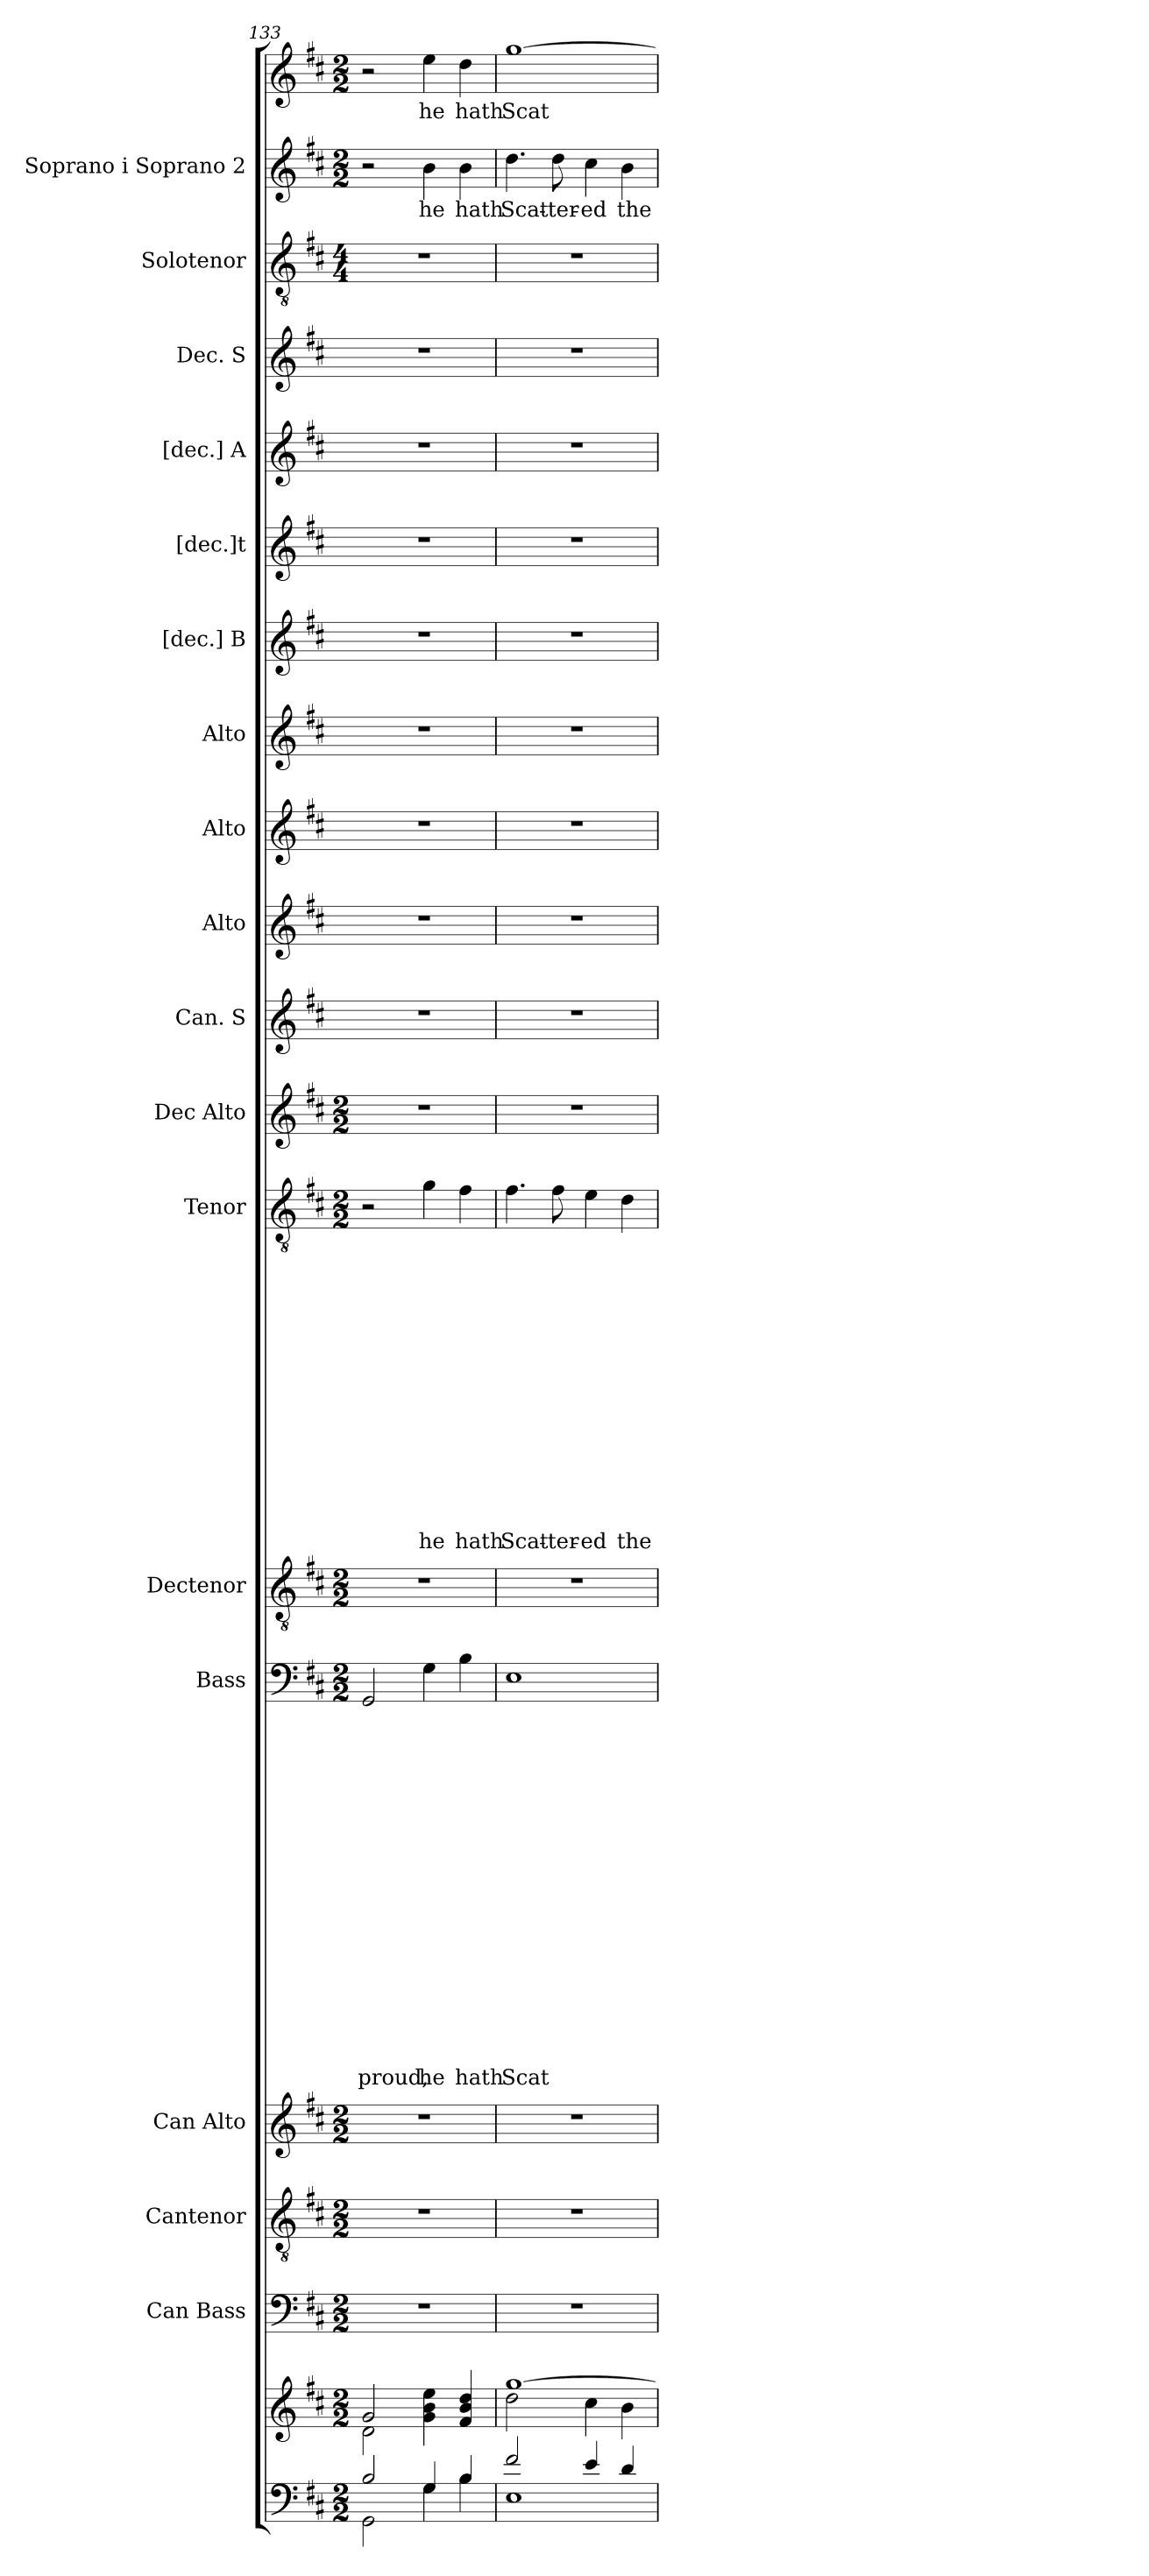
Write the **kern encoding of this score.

**kern	**kern	**kern	**kern	**kern	**kern	**text	**text	**text	**text	**text	**text	**text	**text	**text	**text	**text	**text	**text	**text	**text	**text	**text	**text	**kern	**kern	**text	**text	**text	**text	**text	**text	**text	**text	**text	**text	**text	**text	**text	**text	**text	**kern	**kern	**kern	**kern	**kern	**kern	**kern	**kern	**kern	**kern	**kern	**text	**kern	**text
*part19	*part18	*part17	*part16	*part15	*part14	*part14	*part14	*part14	*part14	*part14	*part14	*part14	*part14	*part14	*part14	*part14	*part14	*part14	*part14	*part14	*part14	*part14	*part14	*part13	*part12	*part12	*part12	*part12	*part12	*part12	*part12	*part12	*part12	*part12	*part12	*part12	*part12	*part12	*part12	*part12	*part11	*part10	*part9	*part8	*part7	*part6	*part5	*part4	*part3	*part2	*part1	*part1	*part1	*part1
*staff20	*staff19	*staff18	*staff17	*staff16	*staff15	*staff15	*staff15	*staff15	*staff15	*staff15	*staff15	*staff15	*staff15	*staff15	*staff15	*staff15	*staff15	*staff15	*staff15	*staff15	*staff15	*staff15	*staff15	*staff14	*staff13	*staff13	*staff13	*staff13	*staff13	*staff13	*staff13	*staff13	*staff13	*staff13	*staff13	*staff13	*staff13	*staff13	*staff13	*staff13	*staff12	*staff11	*staff10	*staff9	*staff8	*staff7	*staff6	*staff5	*staff4	*staff3	*staff2	*staff2	*staff1	*staff1
*	*	*I"Can Bass	*I"Cantenor	*I"Can Alto	*I"Bass	*	*	*	*	*	*	*	*	*	*	*	*	*	*	*	*	*	*	*I"Dectenor	*I"Tenor	*	*	*	*	*	*	*	*	*	*	*	*	*	*	*	*I"Dec Alto	*I"Can. S	*I"Alto	*I"Alto	*I"Alto	*I"[dec.] B	*I"[dec.]t	*I"[dec.] A	*I"Dec. S	*I"Solotenor	*I"Soprano i Soprano 2	*	*	*
*	*	*	*	*I'Can Alto	*I'Bass	*	*	*	*	*	*	*	*	*	*	*	*	*	*	*	*	*	*	*I'Dectenor	*	*	*	*	*	*	*	*	*	*	*	*	*	*	*	*	*I'Dec Alto	*	*	*	*	*	*	*	*	*	*I'Si	*	*	*
*clefF4	*clefG2	*clefF4	*clefGv2	*clefG2	*clefF4	*	*	*	*	*	*	*	*	*	*	*	*	*	*	*	*	*	*	*clefGv2	*clefGv2	*	*	*	*	*	*	*	*	*	*	*	*	*	*	*	*clefG2	*clefG2	*clefG2	*clefG2	*clefG2	*clefG2	*clefG2	*clefG2	*clefG2	*clefGv2	*clefG2	*	*clefG2	*
*k[f#c#]	*k[f#c#]	*k[f#c#]	*k[f#c#]	*k[f#c#]	*k[f#c#]	*	*	*	*	*	*	*	*	*	*	*	*	*	*	*	*	*	*	*k[f#c#]	*k[f#c#]	*	*	*	*	*	*	*	*	*	*	*	*	*	*	*	*k[f#c#]	*k[f#c#]	*k[f#c#]	*k[f#c#]	*k[f#c#]	*k[f#c#]	*k[f#c#]	*k[f#c#]	*k[f#c#]	*k[f#c#]	*k[f#c#]	*	*k[f#c#]	*
*D:	*D:	*D:	*D:	*D:	*D:	*	*	*	*	*	*	*	*	*	*	*	*	*	*	*	*	*	*	*D:	*D:	*	*	*	*	*	*	*	*	*	*	*	*	*	*	*	*D:	*D:	*D:	*D:	*D:	*D:	*D:	*D:	*D:	*D:	*D:	*	*D:	*
*M2/2	*M2/2	*M2/2	*M2/2	*M2/2	*M2/2	*	*	*	*	*	*	*	*	*	*	*	*	*	*	*	*	*	*	*M2/2	*M2/2	*	*	*	*	*	*	*	*	*	*	*	*	*	*	*	*M2/2	*	*	*	*	*	*	*	*	*M4/4	*M2/2	*	*M2/2	*
=133	=133	=133	=133	=133	=133	=133	=133	=133	=133	=133	=133	=133	=133	=133	=133	=133	=133	=133	=133	=133	=133	=133	=133	=133	=133	=133	=133	=133	=133	=133	=133	=133	=133	=133	=133	=133	=133	=133	=133	=133	=133	=133	=133	=133	=133	=133	=133	=133	=133	=133	=133	=133	=133	=133
*^	*^	*	*	*	*	*	*	*	*	*	*	*	*	*	*	*	*	*	*	*	*	*	*	*	*	*	*	*	*	*	*	*	*	*	*	*	*	*	*	*	*	*	*	*	*	*	*	*	*	*	*	*	*	*
!	!	!	!	!	!	!	!	!	!	!	!	!	!	!	!	!	!	!	!	!	!	!	!	!	!LO:LY:b	!	!	!	!	!	!	!	!	!	!	!	!	!	!	!	!	!	!	!	!	!	!	!	!	!	!	!	!	!	!	!
2B/	2GG\	2g/	2d\	1r	1r	1r	2GG/	.	.	.	.	.	.	.	.	.	.	.	.	.	.	.	.	.	proud,	1r	2r	.	.	.	.	.	.	.	.	.	.	.	.	.	.	.	1r	1r	1r	1r	1r	1r	1r	1r	1r	1r	2r	.	2r	.
!	!	!	!	!	!	!	!	!	!	!	!	!	!	!	!	!	!	!	!	!	!	!	!	!	!LO:LY:b	!	!	!	!	!	!	!	!	!	!	!	!	!	!	!	!	!LO:LY:b	!	!	!	!	!	!	!	!	!	!	!	!LO:LY:b	!	!LO:LY:b
4G/	4G\	4g\ 4b\ 4ee\	2ryy	.	.	.	4G\	.	.	.	.	.	.	.	.	.	.	.	.	.	.	.	.	.	he	.	4g\	.	.	.	.	.	.	.	.	.	.	.	.	.	.	he	.	.	.	.	.	.	.	.	.	.	4b\	he	4ee\	he
!	!	!	!	!	!	!	!	!	!	!	!	!	!	!	!	!	!	!	!	!	!	!	!	!	!LO:LY:b	!	!	!	!	!	!	!	!	!	!	!	!	!	!	!	!	!LO:LY:b	!	!	!	!	!	!	!	!	!	!	!	!LO:LY:b	!	!LO:LY:b
4B/	4B\	4f#/ 4b/ 4dd/	.	.	.	.	4B\	.	.	.	.	.	.	.	.	.	.	.	.	.	.	.	.	.	hath	.	4f#\	.	.	.	.	.	.	.	.	.	.	.	.	.	.	hath	.	.	.	.	.	.	.	.	.	.	4b\	hath	4dd\	hath
=134	=134	=134	=134	=134	=134	=134	=134	=134	=134	=134	=134	=134	=134	=134	=134	=134	=134	=134	=134	=134	=134	=134	=134	=134	=134	=134	=134	=134	=134	=134	=134	=134	=134	=134	=134	=134	=134	=134	=134	=134	=134	=134	=134	=134	=134	=134	=134	=134	=134	=134	=134	=134	=134	=134	=134	=134
!	!	!	!	!	!	!	!	!	!	!	!	!	!	!	!	!	!	!	!	!	!	!	!	!	!LO:LY:b	!	!	!	!	!	!	!	!	!	!	!	!	!	!	!	!	!LO:LY:b	!	!	!	!	!	!	!	!	!	!	!	!LO:LY:b	!	!LO:LY:b
2f#/	1E	[>1gg	2dd\	1r	1r	1r	1E	.	.	.	.	.	.	.	.	.	.	.	.	.	.	.	.	.	Scat-	1r	4.f#\	.	.	.	.	.	.	.	.	.	.	.	.	.	.	Scat-	1r	1r	1r	1r	1r	1r	1r	1r	1r	1r	4.dd\	-Scat-	[>1gg	Scat-
!	!	!	!	!	!	!	!	!	!	!	!	!	!	!	!	!	!	!	!	!	!	!	!	!	!	!	!	!	!	!	!	!	!	!	!	!	!	!	!	!	!	!LO:LY:b	!	!	!	!	!	!	!	!	!	!	!	!LO:LY:b	!	!
.	.	.	.	.	.	.	.	.	.	.	.	.	.	.	.	.	.	.	.	.	.	.	.	.	.	.	8f#\	.	.	.	.	.	.	.	.	.	.	.	.	.	.	-ter-	.	.	.	.	.	.	.	.	.	.	8dd\	-ter-	.	.
!	!	!	!	!	!	!	!	!	!	!	!	!	!	!	!	!	!	!	!	!	!	!	!	!	!	!	!	!	!	!	!	!	!	!	!	!	!	!	!	!	!	!LO:LY:b:rj	!	!	!	!	!	!	!	!	!	!	!	!LO:LY:b:rj	!	!
4e/	.	.	4cc#\	.	.	.	.	.	.	.	.	.	.	.	.	.	.	.	.	.	.	.	.	.	.	.	4e\	.	.	.	.	.	.	.	.	.	.	.	.	.	.	-ed	.	.	.	.	.	.	.	.	.	.	4cc#\	-ed	.	.
!	!	!	!	!	!	!	!	!	!	!	!	!	!	!	!	!	!	!	!	!	!	!	!	!	!	!	!	!	!	!	!	!	!	!	!	!	!	!	!	!	!	!LO:LY:b	!	!	!	!	!	!	!	!	!	!	!	!LO:LY:b	!	!
4d/	.	.	4b\	.	.	.	.	.	.	.	.	.	.	.	.	.	.	.	.	.	.	.	.	.	.	.	4d\	.	.	.	.	.	.	.	.	.	.	.	.	.	.	the	.	.	.	.	.	.	.	.	.	.	4b\	the	.	.
*v	*v	*	*	*	*	*	*	*	*	*	*	*	*	*	*	*	*	*	*	*	*	*	*	*	*	*	*	*	*	*	*	*	*	*	*	*	*	*	*	*	*	*	*	*	*	*	*	*	*	*	*	*	*	*	*	*
*	*v	*v	*	*	*	*	*	*	*	*	*	*	*	*	*	*	*	*	*	*	*	*	*	*	*	*	*	*	*	*	*	*	*	*	*	*	*	*	*	*	*	*	*	*	*	*	*	*	*	*	*	*	*	*	*
=	=	=	=	=	=	=	=	=	=	=	=	=	=	=	=	=	=	=	=	=	=	=	=	=	=	=	=	=	=	=	=	=	=	=	=	=	=	=	=	=	=	=	=	=	=	=	=	=	=	=	=	=	=	=
*-	*-	*-	*-	*-	*-	*-	*-	*-	*-	*-	*-	*-	*-	*-	*-	*-	*-	*-	*-	*-	*-	*-	*-	*-	*-	*-	*-	*-	*-	*-	*-	*-	*-	*-	*-	*-	*-	*-	*-	*-	*-	*-	*-	*-	*-	*-	*-	*-	*-	*-	*-	*-	*-	*-
